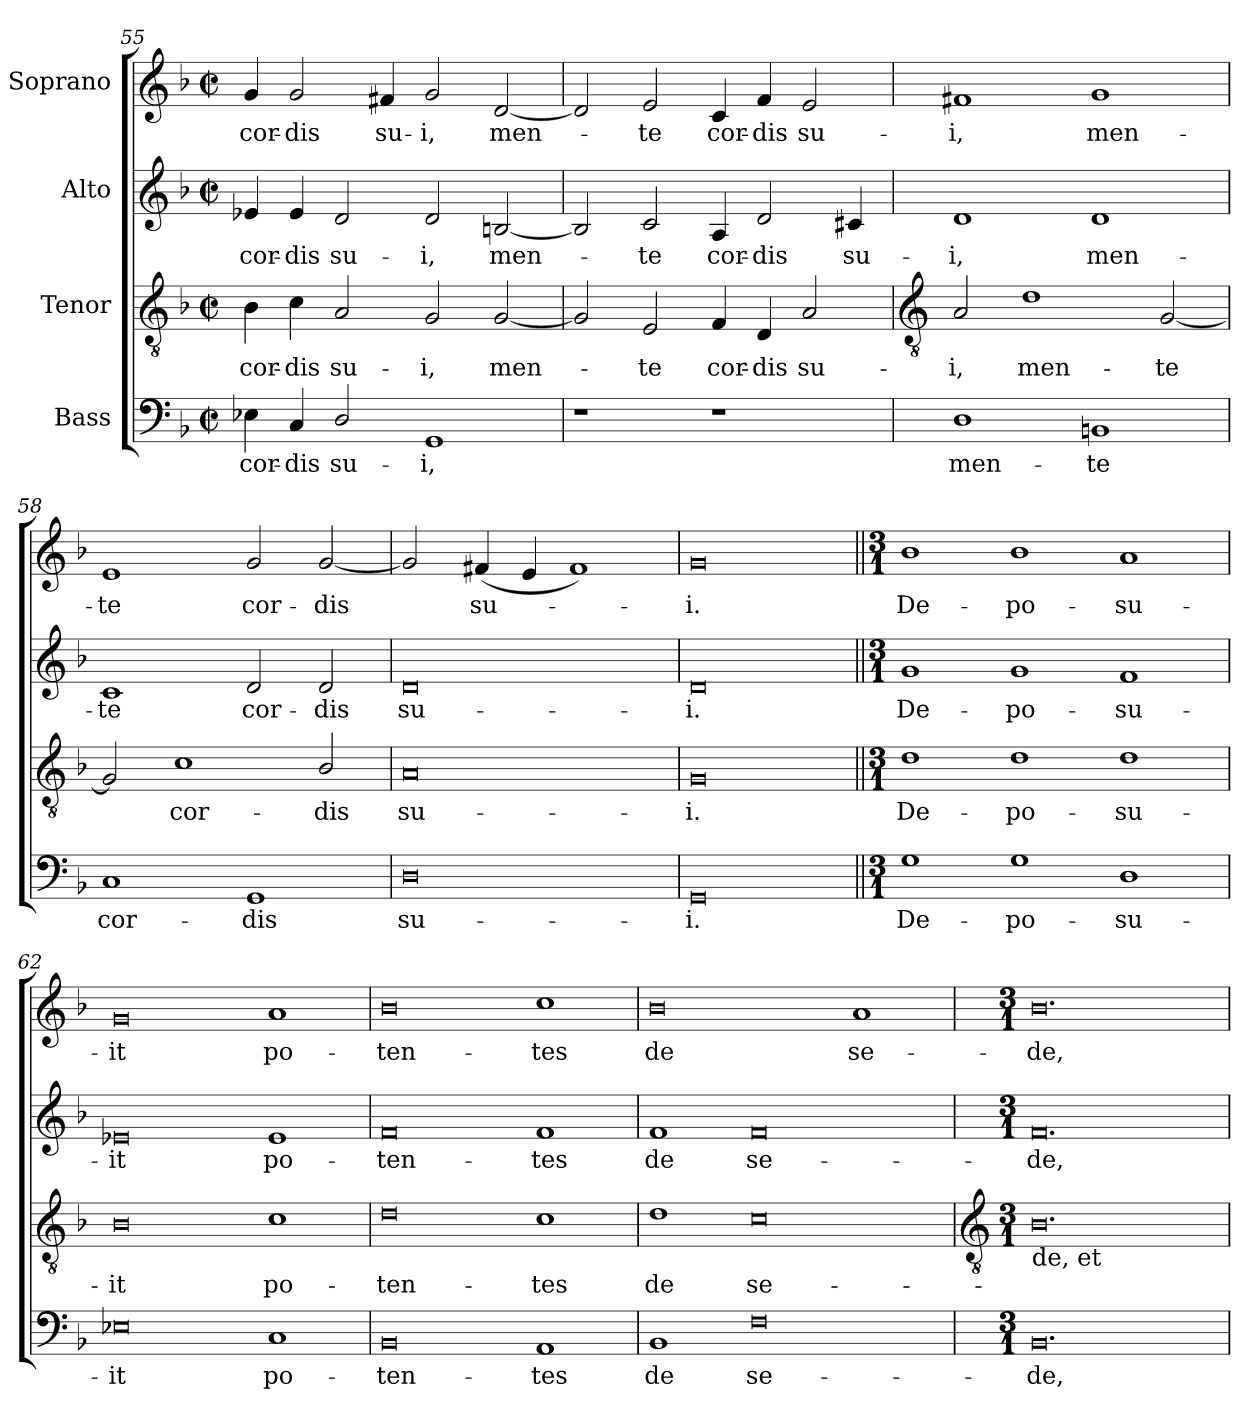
**kern	**text	**kern	**text	**kern	**text	**kern	**text
*part4	*part4	*part3	*part3	*part2	*part2	*part1	*part1
*staff4	*staff4	*staff3	*staff3	*staff2	*staff2	*staff1	*staff1
*I"Bass	*	*I"Tenor	*	*I"Alto	*	*I"Soprano	*
*clefF4	*	*clefGv2	*	*clefG2	*	*clefG2	*
*k[b-]	*	*k[b-]	*	*k[b-]	*	*k[b-]	*
*F:	*	*F:	*	*F:	*	*F:	*
*M4/2	*	*M4/2	*	*M4/2	*	*M4/2	*
*met(c|)	*	*met(c|)	*	*met(c|)	*	*met(c|)	*
=55	=55	=55	=55	=55	=55	=55	=55
!	!LO:LY:b	!	!LO:LY:b	!	!LO:LY:b	!	!LO:LY:b
4E-X	cor-	4B-	cor-	4e-X	cor-	4g	cor-
!	!LO:LY:b	!	!LO:LY:b	!	!LO:LY:b	!	!LO:LY:b
4C	-dis	4c	-dis	4e-	-dis	2g	-dis
!	!LO:LY:b	!	!LO:LY:b	!	!LO:LY:b	!	!
2D/	su-	2A	su-	2d	su-	.	.
!	!	!	!	!	!	!	!LO:LY:b
.	.	.	.	.	.	4f#X	su-
!	!LO:LY:b	!	!LO:LY:b	!	!LO:LY:b	!	!LO:LY:b
1GG	-i,	2G	-i,	2d	-i,	2g	-i,
!	!	!	!LO:LY:b	!	!LO:LY:b	!	!LO:LY:b
.	.	[2G	men-	[2Bn	men-	[2d	men-
=56	=56	=56	=56	=56	=56	=56	=56
1r	.	2G]	.	2B]	.	2d]	.
!	!	!	!LO:LY:b	!	!LO:LY:b	!	!LO:LY:b
.	.	2E	te	2c	te	2e	te
!	!	!	!LO:LY:b	!	!LO:LY:b	!	!LO:LY:b
1r	.	4F	cor-	4A	cor-	4c	cor-
!	!	!	!LO:LY:b	!	!LO:LY:b	!	!LO:LY:b
.	.	4D	-dis	2d	-dis	4f	-dis
!	!	!	!LO:LY:b	!	!	!	!LO:LY:b
.	.	2A	su-	.	.	2e	su-
!	!	!	!	!	!LO:LY:b	!	!
.	.	.	.	4c#X	su-	.	.
!!LO:LB:g=z
=57	=57	=57	=57	=57	=57	=57	=57
*	*	*clefGv2	*	*	*	*	*
!	!LO:LY:b	!	!LO:LY:b	!	!LO:LY:b	!	!LO:LY:b
1D	men-	2A	-i,	1d	-i,	1f#X	-i,
!	!	!	!LO:LY:b	!	!	!	!
.	.	1d	men-	.	.	.	.
!	!LO:LY:b	!	!	!	!LO:LY:b	!	!LO:LY:b
1BBn	-te	.	.	1d	men-	1g	men-
!	!	!	!LO:LY:b	!	!	!	!
.	.	[2G	-te	.	.	.	.
=58	=58	=58	=58	=58	=58	=58	=58
!	!LO:LY:b	!	!	!	!LO:LY:b	!	!LO:LY:b
1C	cor-	2G]	.	1c	-te	1e	-te
!	!	!	!LO:LY:b	!	!	!	!
.	.	1c	cor-	.	.	.	.
!	!LO:LY:b	!	!	!	!LO:LY:b	!	!LO:LY:b
1GG	-dis	.	.	2d	cor-	2g	cor-
!	!	!	!LO:LY:b	!	!LO:LY:b	!	!LO:LY:b
.	.	2B-/	-dis	2d	-dis	[2g	-dis
=59	=59	=59	=59	=59	=59	=59	=59
!	!LO:LY:b	!	!LO:LY:b	!	!LO:LY:b	!	!
0D/	su-	0A	su-	0d	su-	2g]	.
!	!	!	!	!	!	!	!LO:LY:b
.	.	.	.	.	.	(<4f#X	su-
.	.	.	.	.	.	4e	.
.	.	.	.	.	.	1f#)	.
=60	=60	=60	=60	=60	=60	=60	=60
!	!LO:LY:b	!	!LO:LY:b	!	!LO:LY:b	!	!LO:LY:b
0GG	-i.	0G	-i.	0d	-i.	0g	i.
=61||	=61||	=61||	=61||	=61||	=61||	=61||	=61||
*M3/1	*	*M3/1	*	*M3/1	*	*M3/1	*
!	!LO:LY:b	!	!LO:LY:b	!	!LO:LY:b	!	!LO:LY:b
1G	De-	1d	De-	1g	De-	1b-	De-
!	!LO:LY:b	!	!LO:LY:b	!	!LO:LY:b	!	!LO:LY:b
1G	-po-	1d	-po-	1g	-po-	1b-	-po-
!	!LO:LY:b	!	!LO:LY:b	!	!LO:LY:b	!	!LO:LY:b
1D	-su-	1d	-su-	1f	-su-	1a	-su-
=62	=62	=62	=62	=62	=62	=62	=62
!	!LO:LY:b	!	!LO:LY:b	!	!LO:LY:b	!	!LO:LY:b
0E-X	-it	0B-	-it	0e-X	-it	0g	-it
!	!LO:LY:b	!	!LO:LY:b	!	!LO:LY:b	!	!LO:LY:b
1C	po-	1c	po-	1e-	po-	1a	po-
=63	=63	=63	=63	=63	=63	=63	=63
!	!LO:LY:b	!	!LO:LY:b	!	!LO:LY:b	!	!LO:LY:b
0BB-	-ten-	0d	-ten-	0f	-ten-	0b-	-ten-
!	!LO:LY:b	!	!LO:LY:b	!	!LO:LY:b	!	!LO:LY:b
1AA	-tes	1c	-tes	1f	-tes	1cc	-tes
=64	=64	=64	=64	=64	=64	=64	=64
!	!LO:LY:b	!	!LO:LY:b	!	!LO:LY:b	!	!LO:LY:b
1BB-	de	1d	de	1f	de	0b-	de
!	!LO:LY:b	!	!LO:LY:b	!	!LO:LY:b	!	!
0F	se-	0c	se-	0f	se-	.	.
!	!	!	!	!	!	!	!LO:LY:b
.	.	.	.	.	.	1a	se-
!!LO:LB:g=z
=65	=65	=65	=65	=65	=65	=65	=65
*	*	*clefGv2	*	*	*	*	*
*M3/1	*	*M3/1	*	*M3/1	*	*M3/1	*
!	!	!LO:TX:b:t=de, et	!	!	!	!	!
!	!LO:LY:b	!	!	!	!LO:LY:b	!	!LO:LY:b
0.BB-	-de,	0.B-	.	0.f	-de,	0.b-	-de,
=	=	=	=	=	=	=	=
*-	*-	*-	*-	*-	*-	*-	*-
